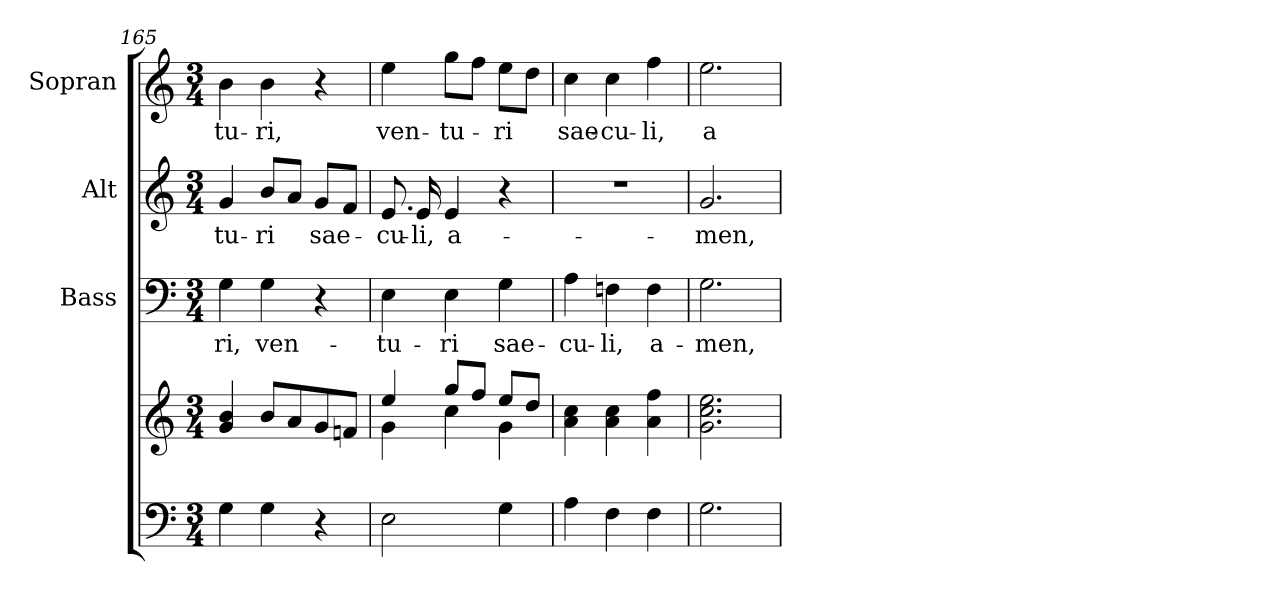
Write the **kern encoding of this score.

**kern	**kern	**kern	**text	**kern	**text	**kern	**text
*part4	*part4	*part3	*part3	*part2	*part2	*part1	*part1
*staff5	*staff4	*staff3	*staff3	*staff2	*staff2	*staff1	*staff1
*	*	*I"Bass	*	*I"Alt	*	*I"Sopran	*
*	*	*I'B.	*	*I'A.	*	*I'S.	*
*clefF4	*clefG2	*clefF4	*	*clefG2	*	*clefG2	*
*k[]	*k[]	*k[]	*	*k[]	*	*k[]	*
*C:	*C:	*C:	*	*C:	*	*C:	*
*M3/4	*M3/4	*M3/4	*	*M3/4	*	*M3/4	*
=165	=165	=165	=165	=165	=165	=165	=165
!	!	!	!LO:LY:b	!	!LO:LY:b	!	!LO:LY:b
4G\	4g/ 4b/	4G\	-ri,	4g/	-tu-	4b\	-tu-
!	!	!	!LO:LY:b	!	!LO:LY:b	!	!LO:LY:b
4G\	8b/L	4G\	ven-	8b/L	-ri	4b\	-ri,
.	8a/	.	.	8a/J	.	.	.
!	!	!	!	!	!LO:LY:b	!	!
4r	8g/	4r	.	8g/L	sae-	4r	.
.	8fn/J	.	.	8f/J	.	.	.
=166	=166	=166	=166	=166	=166	=166	=166
*	*^	*	*	*	*	*	*
!	!	!	!	!LO:LY:b	!	!LO:LY:b	!	!LO:LY:b
2E\	4ee/	4g\	4E\	-tu-	8.e/	-cu-	4ee\	ven-
!	!	!	!	!	!	!LO:LY:b	!	!
.	.	.	.	.	16e/	-li,	.	.
!	!	!	!	!LO:LY:b	!	!LO:LY:b	!	!LO:LY:b
.	8gg/L	4cc\	4E\	-ri	4e/	a-	8gg\L	-tu-
.	8ff/J	.	.	.	.	.	8ff\J	.
!	!	!	!	!LO:LY:b	!	!	!	!LO:LY:b
4G\	8ee/L	4g\	4G\	sae-	4r	.	8ee\L	-ri
.	8dd/J	.	.	.	.	.	8dd\J	.
*	*v	*v	*	*	*	*	*	*
!!LO:PB:g=z
=167	=167	=167	=167	=167	=167	=167	=167
!	!	!	!LO:LY:b	!	!	!	!LO:LY:b
4A\	4a\ 4cc\	4A\	-cu-	2.r	.	4cc\	sae-
!	!	!	!LO:LY:b	!	!	!	!LO:LY:b
4F\	4a\ 4cc\	4Fn\	-li,	.	.	4cc\	-cu-
!	!	!	!LO:LY:b	!	!	!	!LO:LY:b
4F\	4a\ 4ff\	4F\	a-	.	.	4ff\	-li,
=168	=168	=168	=168	=168	=168	=168	=168
!	!	!	!LO:LY:b	!	!LO:LY:b	!	!LO:LY:b
2.G\	2.g\ 2.cc\ 2.ee\	2.G\	-men,	2.g/	-men,	2.ee\	a-
=	=	=	=	=	=	=	=
*-	*-	*-	*-	*-	*-	*-	*-
